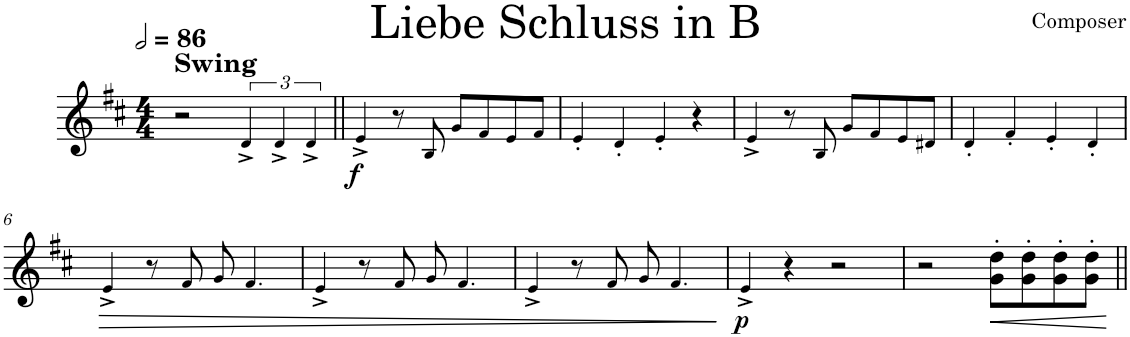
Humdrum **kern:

**kern	**dynam
*part1	*part1
*staff1	*staff1
*I"Bb Trumpet	*
*I'Bb Tpt.	*
*clefG2	*
*Trd1c2	*
*k[f#c#]	*
*M4/4	*
*MM172	*
=1	=1
!LO:TX:a:B:t=Swing	!
2r	.
6d^!/	.
6d^!/	.
6d^!/	.
=2||	=2||
!	!LO:DY:b
4e^!/	f
8r	.
8B!/	.
8g!/L	.
8f#!/	.
8e!/	.
8f#!/J	.
=3	=3
4e'!/	.
4d'!/	.
4e'!/	.
4r	.
=4	=4
4e^!/	.
8r	.
8B!/	.
8g!/L	.
8f#!/	.
8e!/	.
8d#X!/J	.
=5	=5
4d'!/	.
4f#'!/	.
4e'!/	.
4d'!/	.
!!LO:LB:g=z
=6	=6
!	!LO:HP:b
4e^!/	>
8r	.
8f#!/	.
8g!/	.
4.f#!/	.
=7	=7
4e^!/	.
8r	.
8f#!/	.
8g!/	.
4.f#!/	.
=8	=8
4e^!/	.
8r	.
8f#!/	.
8g!/	.
4.f#!/	.
.	]
=9	=9
!	!LO:DY:b
4e^!/	p
4r	.
2r	.
=10	=10
2r	.
!	!LO:HP:b
8g\' 8dd\'L	<
8g\' 8dd\'	.
8g\' 8dd\'	.
8g\' 8dd\'J	.
.	[
=||	=||
*-	*-
